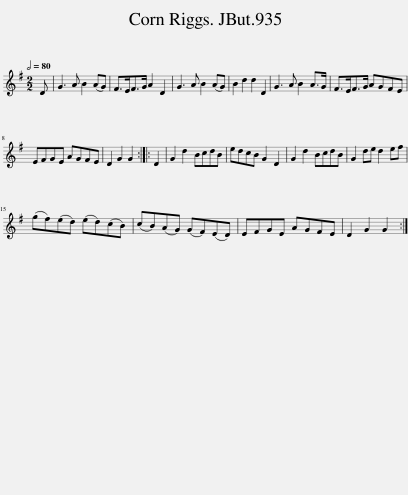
X:1
L:1/8
Q:1/2=80
M:2/2
I:linebreak $
K:G
V:1 treble
V:1
 D | G3 A B2 (AG) | F>EF>G A2 D2 | G3 A B2 (AG) | B2 d2 d2 D2 | %5
 G3 A B2 A>G | F>EF>G AGFE |$ EFGE AGFE | D2 G2 G2 :: D2 | %10
 G2 d2 BcdB | edcB G2 D2 | G2 d2 BcdB | G2 de d2 ef |$ (gf)(ed) (ed)(cB) | %15
 (cB)(AG) (GF)(ED) | EFGE AGFE | D2 G2 G2 :| %18
